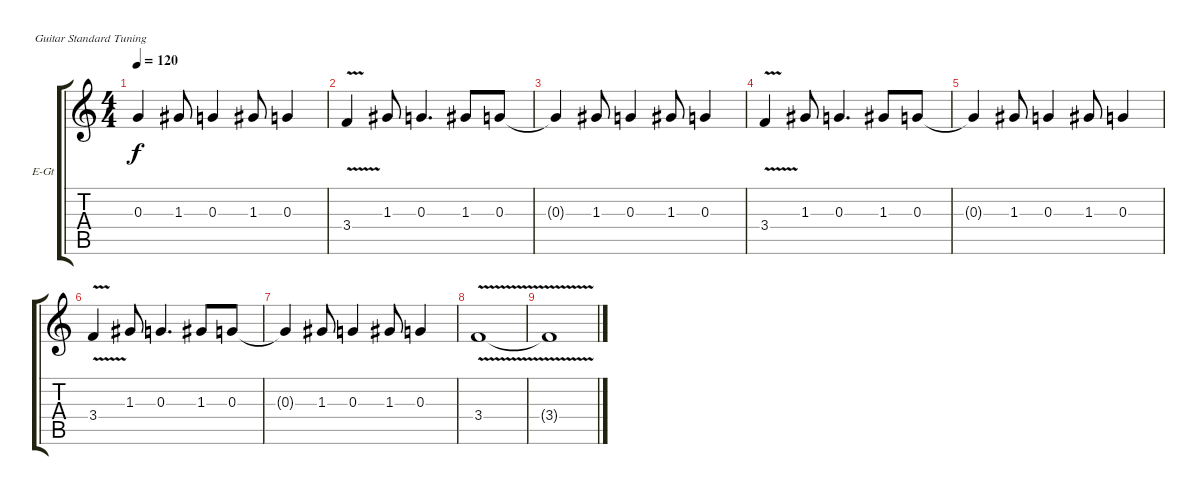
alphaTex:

\bracketExtendMode groupsimilarinstruments
\firstSystemTrackNameOrientation horizontal
\otherSystemsTrackNameOrientation horizontal
\track ("Kurt Kobain" "E-Gt") {instrument distortionguitar}
\staff {score tabs}
\tuning (E4 B3 G3 D3 A2 E2)
\ts (4 4)
\tempo 120
\clef g2
\ks c
0.3{t}.4{dy f} 1.3.8 0.3.4 1.3.8 0.3.4 |
3.4{v}.4 1.3.8 0.3.4{d} 1.3.8 0.3.8 |
0.3{t}.4 1.3.8 0.3.4 1.3.8 0.3.4 |
3.4{v}.4 1.3.8 0.3.4{d} 1.3.8 0.3.8 |
0.3{t}.4 1.3.8 0.3.4 1.3.8 0.3.4 |
3.4{v}.4 1.3.8 0.3.4{d} 1.3.8 0.3.8 |
0.3{t}.4 1.3.8 0.3.4 1.3.8 0.3.4 |
3.4{v}.1 |
3.4{v t}.1
